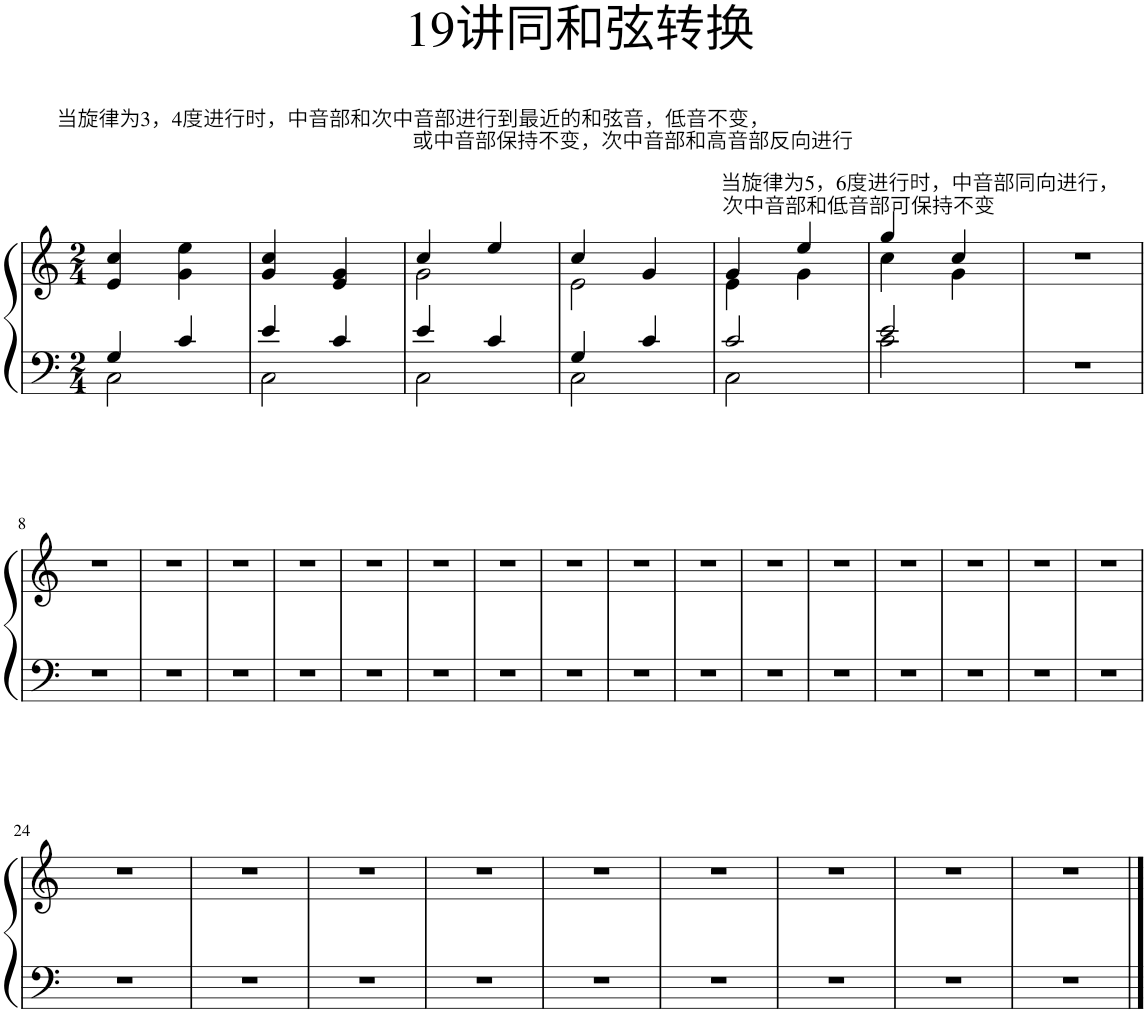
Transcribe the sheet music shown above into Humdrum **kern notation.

**kern	**kern
*part1	*part1
*staff2	*staff1
*I"钢琴	*
*clefF4	*clefG2
*k[]	*k[]
*M2/4	*M2/4
=1	=1
*^	*
!	!	!LO:TX:a:t=当旋律为3，4度进行时，中音部和次中音部进行到最近的和弦音，低音不变，
4G/	2C\	4e/ 4cc/
4c/	.	4g\ 4ee\
=2	=2	=2
4e/	2C\	4g/ 4cc/
4c/	.	4e/ 4g/
=3	=3	=3
*	*	*^
!	!	!LO:TX:a:t=或中音部保持不变，次中音部和高音部反向进行	!
4e/	2C\	4cc/	2g\
4c/	.	4ee/	.
=4	=4	=4	=4
4G/	2C\	4cc/	2e\
4c/	.	4g/	.
=5	=5	=5	=5
!	!	!LO:TX:a:t=当旋律为5，6度进行时，中音部同向进行，	!
!	!	!LO:TX:a:t=次中音部和低音部可保持不变	!
2c/	2C\	4g/	4e\
.	.	4ee/	4g\
=6	=6	=6	=6
2e/	2c\	4gg/	4cc\
.	.	4cc/	4g\
*v	*v	*	*
*	*v	*v
=7	=7
2r	2r
!!LO:LB:g=z
=8	=8
2r	2r
=9	=9
2r	2r
=10	=10
2r	2r
=11	=11
2r	2r
=12	=12
2r	2r
=13	=13
2r	2r
=14	=14
2r	2r
=15	=15
2r	2r
=16	=16
2r	2r
=17	=17
2r	2r
=18	=18
2r	2r
=19	=19
2r	2r
=20	=20
2r	2r
=21	=21
2r	2r
=22	=22
2r	2r
=23	=23
2r	2r
!!LO:LB:g=z
=24	=24
2r	2r
=25	=25
2r	2r
=26	=26
2r	2r
=27	=27
2r	2r
=28	=28
2r	2r
=29	=29
2r	2r
=30	=30
2r	2r
=31	=31
2r	2r
=32	=32
2r	2r
==	==
*-	*-
